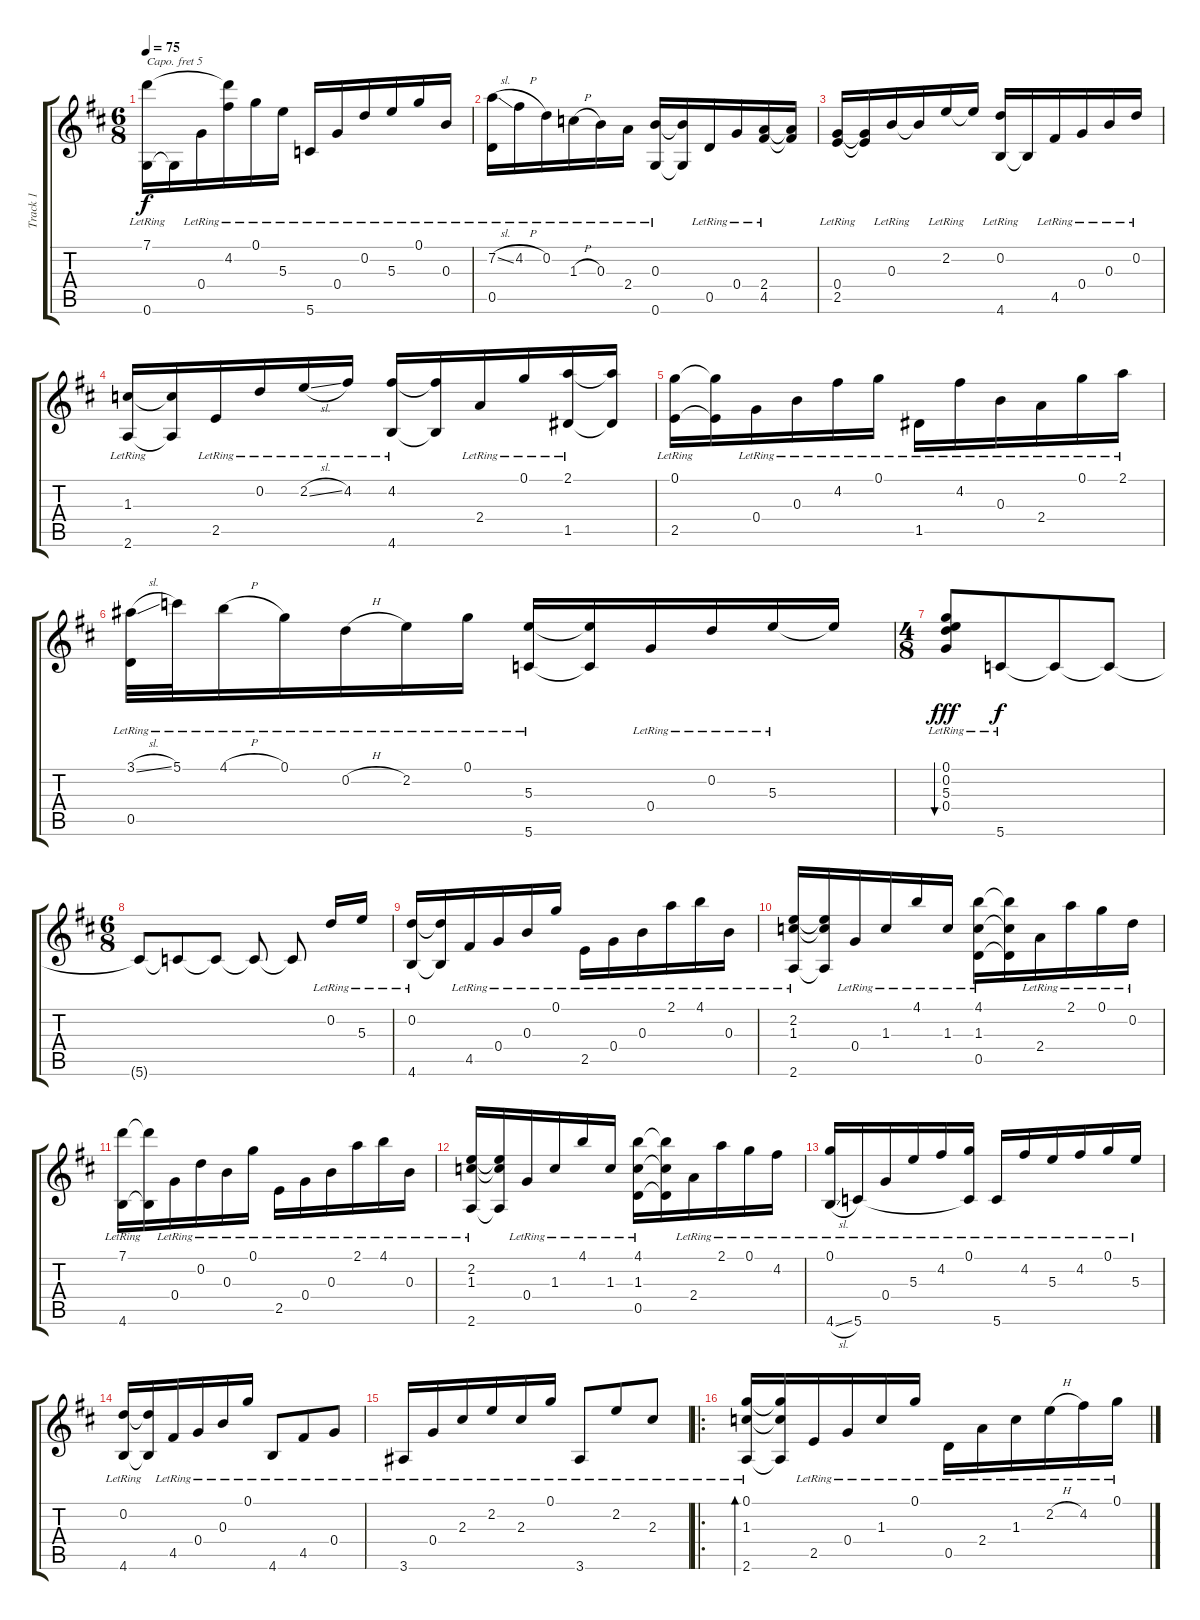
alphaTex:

\track ("Track 1" "Track 1") {instrument acousticguitarnylon}
\staff {score tabs}
\capo 5
\tuning (D4 A3 Gb3 D3 A2 D2) {hide}
\ts (6 8)
\tempo 75
\clef g2
\ks d
(7.1{lr} 0.6{lr}).16{dy f} 0.6{t}.16 0.4{lr}.16 (7.1{t} 4.2{lr}).16 0.1{lr}.16 5.3{lr}.16 5.6{lr}.16 0.4{lr}.16 0.2{lr}.16 5.3{lr}.16 0.1{lr}.16 0.3{lr}.16 |
(7.2{sl lr} 0.5{lr}).16 4.2{h lr}.16 0.2{lr}.16 1.3{h lr}.16 0.3{lr}.16 2.4{lr}.16 (0.3{lr} 0.6{lr}).16 (0.3{t} 0.6{t}).16 0.5{lr}.16 0.4{lr}.16 (2.4{lr} 4.5{lr}).16 (2.4{t} 4.5{t}).16 |
(0.4{lr} 2.5{lr}).16 (0.4{t} 2.5{t}).16 0.3{lr}.16 0.3{t}.16 2.2{lr}.16 2.2{t}.16 (0.2{lr} 4.6{lr}).16 4.6{t}.16 4.5{lr}.16 0.4{lr}.16 0.3{lr}.16 0.2{lr}.16 |
(1.3{lr} 2.6{lr}).16 (1.3{t} 2.6{t}).16 2.5{lr}.16 0.2{lr}.16 2.2{sl lr}.16 4.2{lr}.16 (4.2{lr} 4.6{lr}).16 (4.2{t} 4.6{t}).16 2.4{lr}.16 0.1{lr}.16 (2.1{lr} 1.5{lr}).16 (2.1{t} 1.5{t}).16 |
(0.1{lr} 2.5{lr}).16 (0.1{t} 2.5{t}).16 0.4{lr}.16 0.3{lr}.16 4.2{lr}.16 0.1{lr}.16 1.5{lr}.16 4.2{lr}.16 0.3{lr}.16 2.4{lr}.16 0.1{lr}.16 2.1{lr}.16 |
(3.1{sl lr} 0.5{lr}).32 5.1{lr}.32 4.1{h lr}.16 0.1{lr}.16 0.2{h lr}.16 2.2{lr}.16 0.1{lr}.16 (5.3{lr} 5.6{lr}).16 (5.3{t} 5.6{t}).16 0.4{lr}.16 0.2{lr}.16 5.3{lr}.16 5.3{t}.16 |
\ts (4 8)
(0.1{lr} 0.2{lr} 5.3{lr} 0.4{lr}).8{bu 480 dy fff} 5.6{lr}.8{dy f beam merge} 5.6{t}.8{beam merge} 5.6{t}.8 |
\ts (6 8)
5.6{t}.8 5.6{t}.8 5.6{t}.8 5.6{t}.8{beam split} 5.6{t}.8{beam split} 0.2{lr}.16{beam Up beam merge} 5.3{lr}.16{beam Up} |
(0.2{lr} 4.6{lr}).16 (0.2{t} 4.6{t}).16 4.5{lr}.16 0.4{lr}.16 0.3{lr}.16 0.1{lr}.16 2.5{lr}.16 0.4{lr}.16 0.3{lr}.16 2.1{lr}.16 4.1{lr}.16 0.3{lr}.16 |
(2.2{lr} 1.3{lr} 2.6{lr}).16 (2.2{t} 1.3{t} 2.6{t}).16 0.4{lr}.16 1.3{lr}.16 4.1{lr}.16 1.3{lr}.16 (4.1{lr} 1.3{lr} 0.5{lr}).16 (4.1{t} 1.3{t} 0.5{t}).16 2.4{lr}.16 2.1{lr}.16 0.1{lr}.16 0.2{lr}.16 |
(7.1{lr} 4.6{lr}).16 (7.1{t} 4.6{t}).16 0.4{lr}.16 0.2{lr}.16 0.3{lr}.16 0.1{lr}.16 2.5{lr}.16 0.4{lr}.16 0.3{lr}.16 2.1{lr}.16 4.1{lr}.16 0.3{lr}.16 |
(2.2{lr} 1.3{lr} 2.6{lr}).16 (2.2{t} 1.3{t} 2.6{t}).16 0.4{lr}.16 1.3{lr}.16 4.1{lr}.16 1.3{lr}.16 (4.1{lr} 1.3{lr} 0.5{lr}).16 (4.1{t} 1.3{t} 0.5{t}).16 2.4{lr}.16 2.1{lr}.16 0.1{lr}.16 4.2{lr}.16 |
(0.1{lr} 4.6{sl lr}).16 5.6{lr}.16 0.4{lr}.16 5.3{lr}.16 4.2{lr}.16 (0.1{lr} 5.6{t}).16 5.6{lr}.16 4.2{lr}.16 5.3{lr}.16 4.2{lr}.16 0.1{lr}.16 5.3{lr}.16 |
(0.2{lr} 4.6{lr}).16 (0.2{t} 4.6{t}).16 4.5{lr}.16 0.4{lr}.16 0.3{lr}.16 0.1{lr}.16 4.6{lr}.8 4.5{lr}.8 0.4{lr}.8 |
3.6{lr}.16 0.4{lr}.16 2.3{lr}.16 2.2{lr}.16 2.3{lr}.16 0.1{lr}.16 3.6{lr}.8 2.2{lr}.8 2.3{lr}.8 |
\ro
(0.1{lr} 1.3{lr} 2.6{lr}).16{bd 480} (0.1{t} 1.3{t} 2.6{t}).16 2.5{lr}.16 0.4{lr}.16 1.3{lr}.16 0.1{lr}.16 0.5{lr}.16 2.4{lr}.16 1.3{lr}.16 2.2{h lr}.16 4.2{lr}.16 0.1{lr}.16
